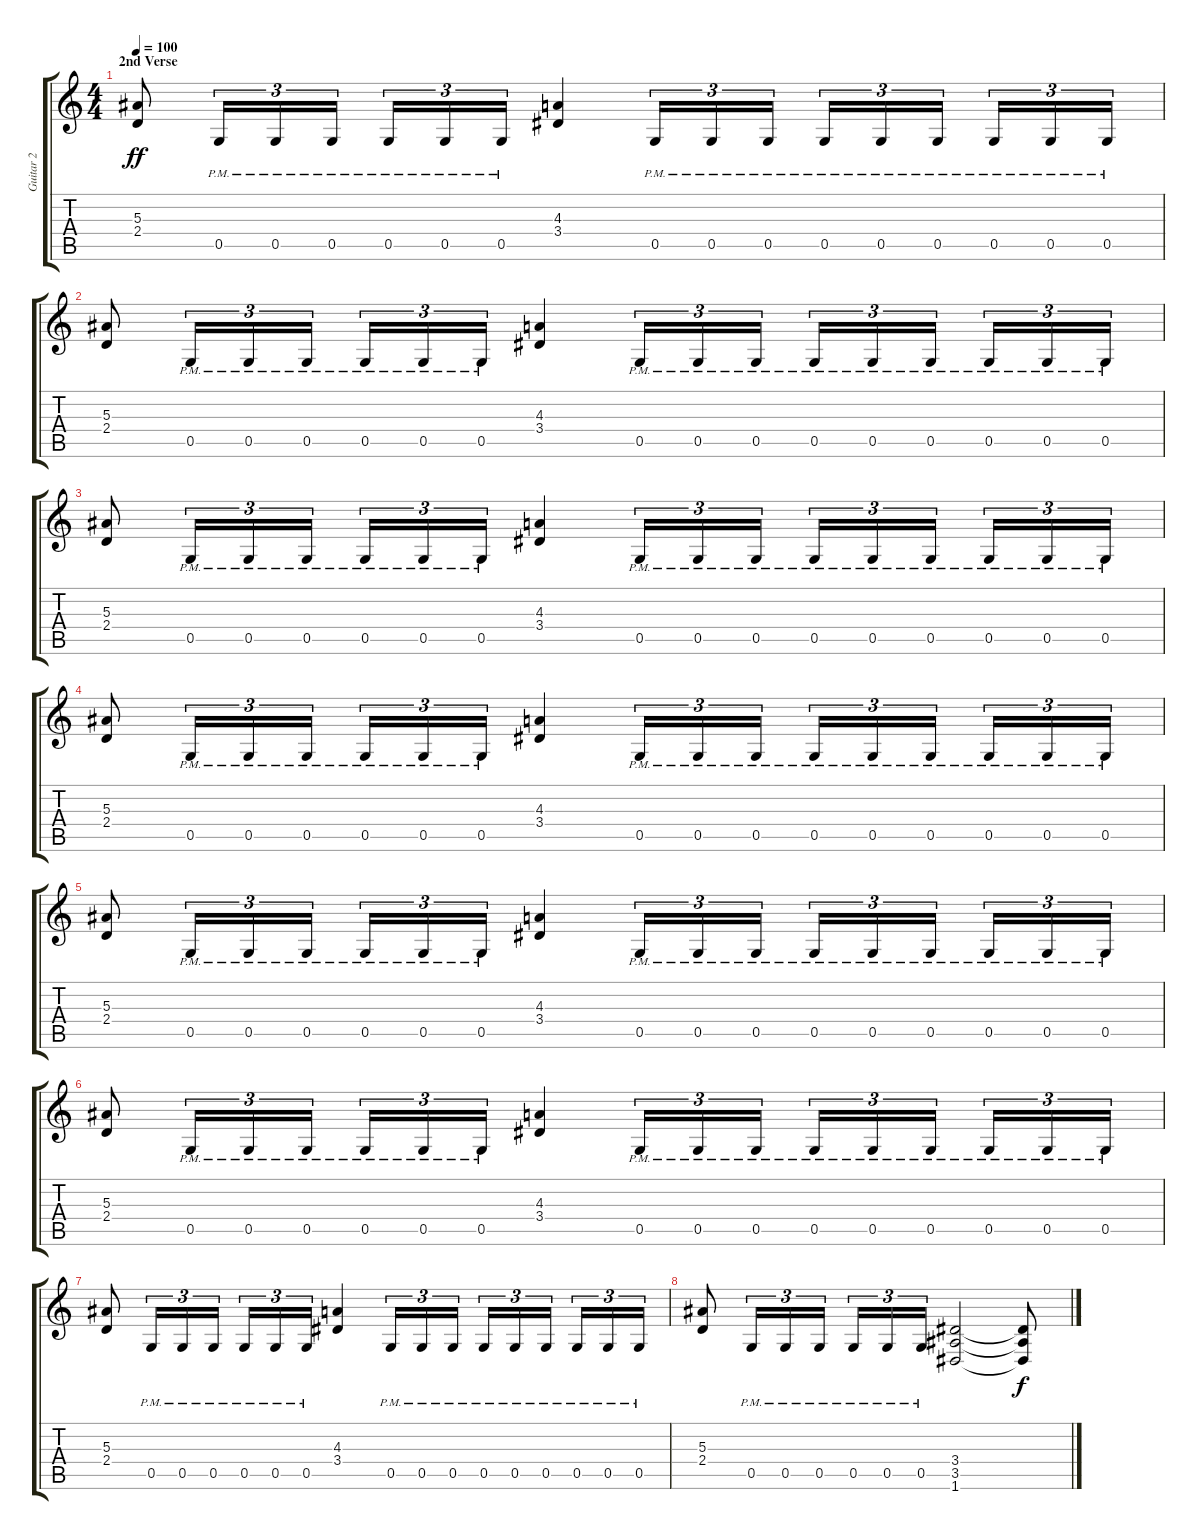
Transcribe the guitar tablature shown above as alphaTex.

\track ("Guitar 2" "Guitar 2") {instrument overdrivenguitar}
\staff {score tabs}
\tuning (D4 A3 F3 C3 G2 D2) {hide}
\ts (4 4)
\section ("" "2nd Verse")
\tempo 100
\clef g2
\ks c
(5.3 2.4).8{dy ff} 0.5{pm}.16{tu (3 2)} 0.5{pm}.16{tu (3 2)} 0.5{pm}.16{tu (3 2)} 0.5{pm}.16{tu (3 2)} 0.5{pm}.16{tu (3 2)} 0.5{pm}.16{tu (3 2)} (4.3 3.4).4 0.5{pm}.16{tu (3 2)} 0.5{pm}.16{tu (3 2)} 0.5{pm}.16{tu (3 2)} 0.5{pm}.16{tu (3 2)} 0.5{pm}.16{tu (3 2)} 0.5{pm}.16{tu (3 2)} 0.5{pm}.16{tu (3 2)} 0.5{pm}.16{tu (3 2)} 0.5{pm}.16{tu (3 2)} |
(5.3 2.4).8 0.5{pm}.16{tu (3 2)} 0.5{pm}.16{tu (3 2)} 0.5{pm}.16{tu (3 2)} 0.5{pm}.16{tu (3 2)} 0.5{pm}.16{tu (3 2)} 0.5{pm}.16{tu (3 2)} (4.3 3.4).4 0.5{pm}.16{tu (3 2)} 0.5{pm}.16{tu (3 2)} 0.5{pm}.16{tu (3 2)} 0.5{pm}.16{tu (3 2)} 0.5{pm}.16{tu (3 2)} 0.5{pm}.16{tu (3 2)} 0.5{pm}.16{tu (3 2)} 0.5{pm}.16{tu (3 2)} 0.5{pm}.16{tu (3 2)} |
(5.3 2.4).8 0.5{pm}.16{tu (3 2)} 0.5{pm}.16{tu (3 2)} 0.5{pm}.16{tu (3 2)} 0.5{pm}.16{tu (3 2)} 0.5{pm}.16{tu (3 2)} 0.5{pm}.16{tu (3 2)} (4.3 3.4).4 0.5{pm}.16{tu (3 2)} 0.5{pm}.16{tu (3 2)} 0.5{pm}.16{tu (3 2)} 0.5{pm}.16{tu (3 2)} 0.5{pm}.16{tu (3 2)} 0.5{pm}.16{tu (3 2)} 0.5{pm}.16{tu (3 2)} 0.5{pm}.16{tu (3 2)} 0.5{pm}.16{tu (3 2)} |
(5.3 2.4).8 0.5{pm}.16{tu (3 2)} 0.5{pm}.16{tu (3 2)} 0.5{pm}.16{tu (3 2)} 0.5{pm}.16{tu (3 2)} 0.5{pm}.16{tu (3 2)} 0.5{pm}.16{tu (3 2)} (4.3 3.4).4 0.5{pm}.16{tu (3 2)} 0.5{pm}.16{tu (3 2)} 0.5{pm}.16{tu (3 2)} 0.5{pm}.16{tu (3 2)} 0.5{pm}.16{tu (3 2)} 0.5{pm}.16{tu (3 2)} 0.5{pm}.16{tu (3 2)} 0.5{pm}.16{tu (3 2)} 0.5{pm}.16{tu (3 2)} |
(5.3 2.4).8 0.5{pm}.16{tu (3 2)} 0.5{pm}.16{tu (3 2)} 0.5{pm}.16{tu (3 2)} 0.5{pm}.16{tu (3 2)} 0.5{pm}.16{tu (3 2)} 0.5{pm}.16{tu (3 2)} (4.3 3.4).4 0.5{pm}.16{tu (3 2)} 0.5{pm}.16{tu (3 2)} 0.5{pm}.16{tu (3 2)} 0.5{pm}.16{tu (3 2)} 0.5{pm}.16{tu (3 2)} 0.5{pm}.16{tu (3 2)} 0.5{pm}.16{tu (3 2)} 0.5{pm}.16{tu (3 2)} 0.5{pm}.16{tu (3 2)} |
(5.3 2.4).8 0.5{pm}.16{tu (3 2)} 0.5{pm}.16{tu (3 2)} 0.5{pm}.16{tu (3 2)} 0.5{pm}.16{tu (3 2)} 0.5{pm}.16{tu (3 2)} 0.5{pm}.16{tu (3 2)} (4.3 3.4).4 0.5{pm}.16{tu (3 2)} 0.5{pm}.16{tu (3 2)} 0.5{pm}.16{tu (3 2)} 0.5{pm}.16{tu (3 2)} 0.5{pm}.16{tu (3 2)} 0.5{pm}.16{tu (3 2)} 0.5{pm}.16{tu (3 2)} 0.5{pm}.16{tu (3 2)} 0.5{pm}.16{tu (3 2)} |
(5.3 2.4).8 0.5{pm}.16{tu (3 2)} 0.5{pm}.16{tu (3 2)} 0.5{pm}.16{tu (3 2)} 0.5{pm}.16{tu (3 2)} 0.5{pm}.16{tu (3 2)} 0.5{pm}.16{tu (3 2)} (4.3 3.4).4 0.5{pm}.16{tu (3 2)} 0.5{pm}.16{tu (3 2)} 0.5{pm}.16{tu (3 2)} 0.5{pm}.16{tu (3 2)} 0.5{pm}.16{tu (3 2)} 0.5{pm}.16{tu (3 2)} 0.5{pm}.16{tu (3 2)} 0.5{pm}.16{tu (3 2)} 0.5{pm}.16{tu (3 2)} |
(5.3 2.4).8 0.5{pm}.16{tu (3 2)} 0.5{pm}.16{tu (3 2)} 0.5{pm}.16{tu (3 2)} 0.5{pm}.16{tu (3 2)} 0.5{pm}.16{tu (3 2)} 0.5{pm}.16{tu (3 2)} (3.4 3.5 1.6).2 (3.4{t} 3.5{t} 1.6{t}).8{dy f}
